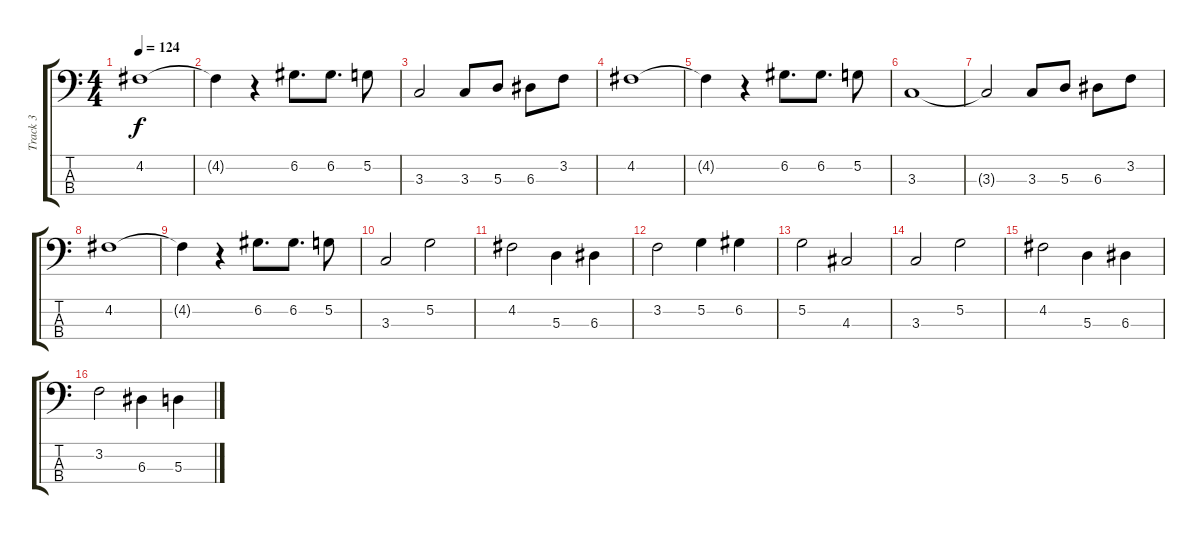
\track ("Track 3" "Track 3") {instrument electricbassfinger}
\staff {score tabs}
\tuning (G2 D2 A1 E1) {hide}
\ts (4 4)
\tempo 124
\clef f4
\ks c
4.2.1{dy f} |
4.2{t}.4 r.4 6.2.8{d} 6.2.8{d} 5.2.8 |
3.3.2 3.3.8 5.3.8 6.3.8 3.2.8 |
4.2.1 |
4.2{t}.4 r.4 6.2.8{d} 6.2.8{d} 5.2.8 |
3.3.1 |
3.3{t}.2 3.3.8 5.3.8 6.3.8 3.2.8 |
4.2.1 |
4.2{t}.4 r.4 6.2.8{d} 6.2.8{d} 5.2.8 |
3.3.2 5.2.2 |
4.2.2 5.3.4 6.3.4 |
3.2.2 5.2.4 6.2.4 |
5.2.2 4.3.2 |
3.3.2 5.2.2 |
4.2.2 5.3.4 6.3.4 |
3.2.2 6.3.4 5.3.4
